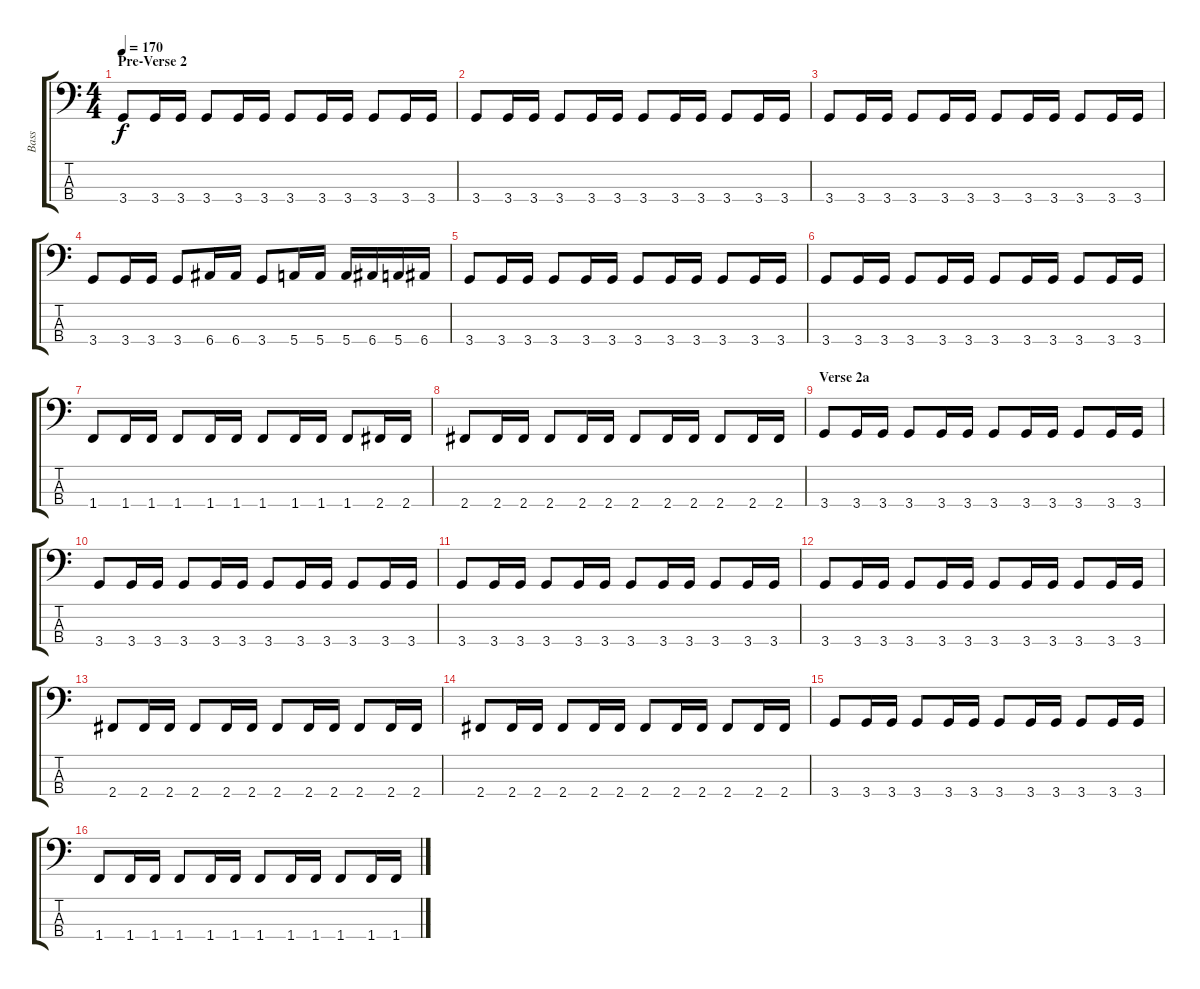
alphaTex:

\track ("Bass" "Bass") {instrument electricbassfinger}
\staff {score tabs}
\tuning (G2 D2 A1 E1) {hide}
\ts (4 4)
\section ("" "Pre-Verse 2")
\tempo 170
\clef f4
\ks c
3.4.8{dy f} 3.4.16 3.4.16 3.4.8 3.4.16 3.4.16 3.4.8 3.4.16 3.4.16 3.4.8 3.4.16 3.4.16 |
3.4.8 3.4.16 3.4.16 3.4.8 3.4.16 3.4.16 3.4.8 3.4.16 3.4.16 3.4.8 3.4.16 3.4.16 |
3.4.8 3.4.16 3.4.16 3.4.8 3.4.16 3.4.16 3.4.8 3.4.16 3.4.16 3.4.8 3.4.16 3.4.16 |
3.4.8 3.4.16 3.4.16 3.4.8 6.4.16 6.4.16 3.4.8 5.4.16 5.4.16 5.4.16 6.4.16 5.4.16 6.4.16 |
3.4.8 3.4.16 3.4.16 3.4.8 3.4.16 3.4.16 3.4.8 3.4.16 3.4.16 3.4.8 3.4.16 3.4.16 |
3.4.8 3.4.16 3.4.16 3.4.8 3.4.16 3.4.16 3.4.8 3.4.16 3.4.16 3.4.8 3.4.16 3.4.16 |
1.4.8 1.4.16 1.4.16 1.4.8 1.4.16 1.4.16 1.4.8 1.4.16 1.4.16 1.4.8 2.4.16 2.4.16 |
2.4.8 2.4.16 2.4.16 2.4.8 2.4.16 2.4.16 2.4.8 2.4.16 2.4.16 2.4.8 2.4.16 2.4.16 |
\section ("" "Verse 2a")
3.4.8 3.4.16 3.4.16 3.4.8 3.4.16 3.4.16 3.4.8 3.4.16 3.4.16 3.4.8 3.4.16 3.4.16 |
3.4.8 3.4.16 3.4.16 3.4.8 3.4.16 3.4.16 3.4.8 3.4.16 3.4.16 3.4.8 3.4.16 3.4.16 |
3.4.8 3.4.16 3.4.16 3.4.8 3.4.16 3.4.16 3.4.8 3.4.16 3.4.16 3.4.8 3.4.16 3.4.16 |
3.4.8 3.4.16 3.4.16 3.4.8 3.4.16 3.4.16 3.4.8 3.4.16 3.4.16 3.4.8 3.4.16 3.4.16 |
2.4.8 2.4.16 2.4.16 2.4.8 2.4.16 2.4.16 2.4.8 2.4.16 2.4.16 2.4.8 2.4.16 2.4.16 |
2.4.8 2.4.16 2.4.16 2.4.8 2.4.16 2.4.16 2.4.8 2.4.16 2.4.16 2.4.8 2.4.16 2.4.16 |
3.4.8 3.4.16 3.4.16 3.4.8 3.4.16 3.4.16 3.4.8 3.4.16 3.4.16 3.4.8 3.4.16 3.4.16 |
1.4.8 1.4.16 1.4.16 1.4.8 1.4.16 1.4.16 1.4.8 1.4.16 1.4.16 1.4.8 1.4.16 1.4.16
